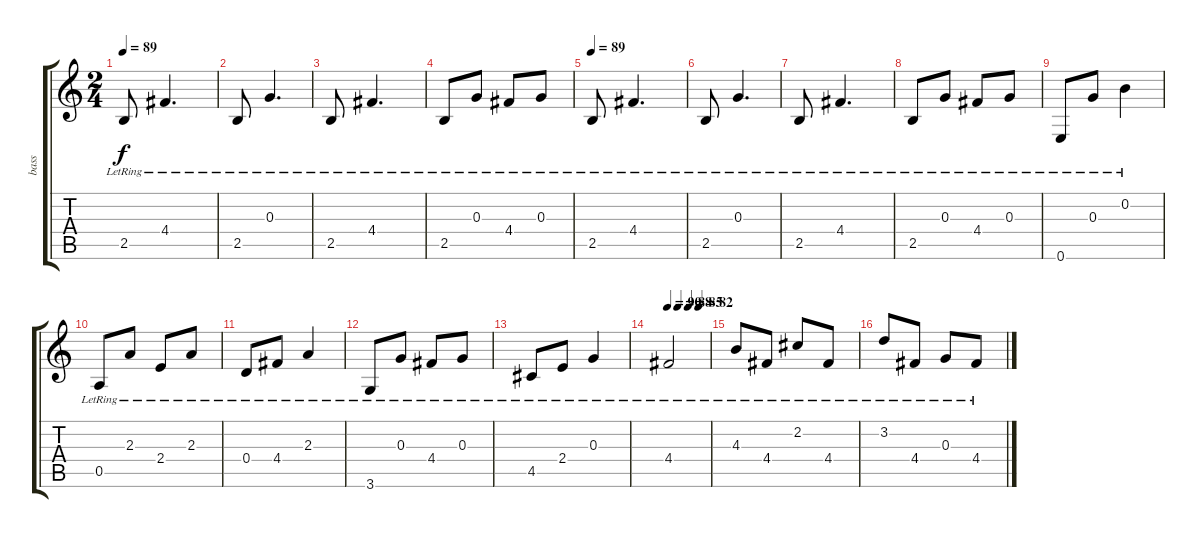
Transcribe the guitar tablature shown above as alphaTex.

\track ("bass" "bass") {instrument acousticguitarnylon}
\staff {score tabs}
\tuning (E4 B3 G3 D3 A2 E2) {hide}
\ts (2 4)
\tempo 89
\clef g2
\ks c
2.5{lr}.8{dy f} 4.4{lr}.4{d} |
2.5{lr}.8 0.3{lr}.4{d} |
2.5{lr}.8 4.4{lr}.4{d} |
2.5{lr}.8 0.3{lr}.8 4.4{lr}.8 0.3{lr}.8 |
\tempo 89
2.5{lr}.8 4.4{lr}.4{d} |
2.5{lr}.8 0.3{lr}.4{d} |
2.5{lr}.8 4.4{lr}.4{d} |
2.5{lr}.8 0.3{lr}.8 4.4{lr}.8 0.3{lr}.8 |
0.6{lr}.8 0.3{lr}.8 0.2{lr}.4 |
0.5{lr}.8 2.3{lr}.8 2.4{lr}.8 2.3{lr}.8 |
0.4{lr}.8 4.4{lr}.8 2.3{lr}.4 |
3.6{lr}.8 0.3{lr}.8 4.4{lr}.8 0.3{lr}.8 |
4.5{lr}.8 2.4{lr}.8 0.3{lr}.4 |
\tempo 90
\tempo (88 0.25)
\tempo (85 0.5)
\tempo (82 0.75)
4.4{lr}.2 |
4.3{lr}.8 4.4{lr}.8 2.2{lr}.8 4.4{lr}.8 |
3.2{lr}.8 4.4{lr}.8 0.3{lr}.8 4.4{lr}.8
